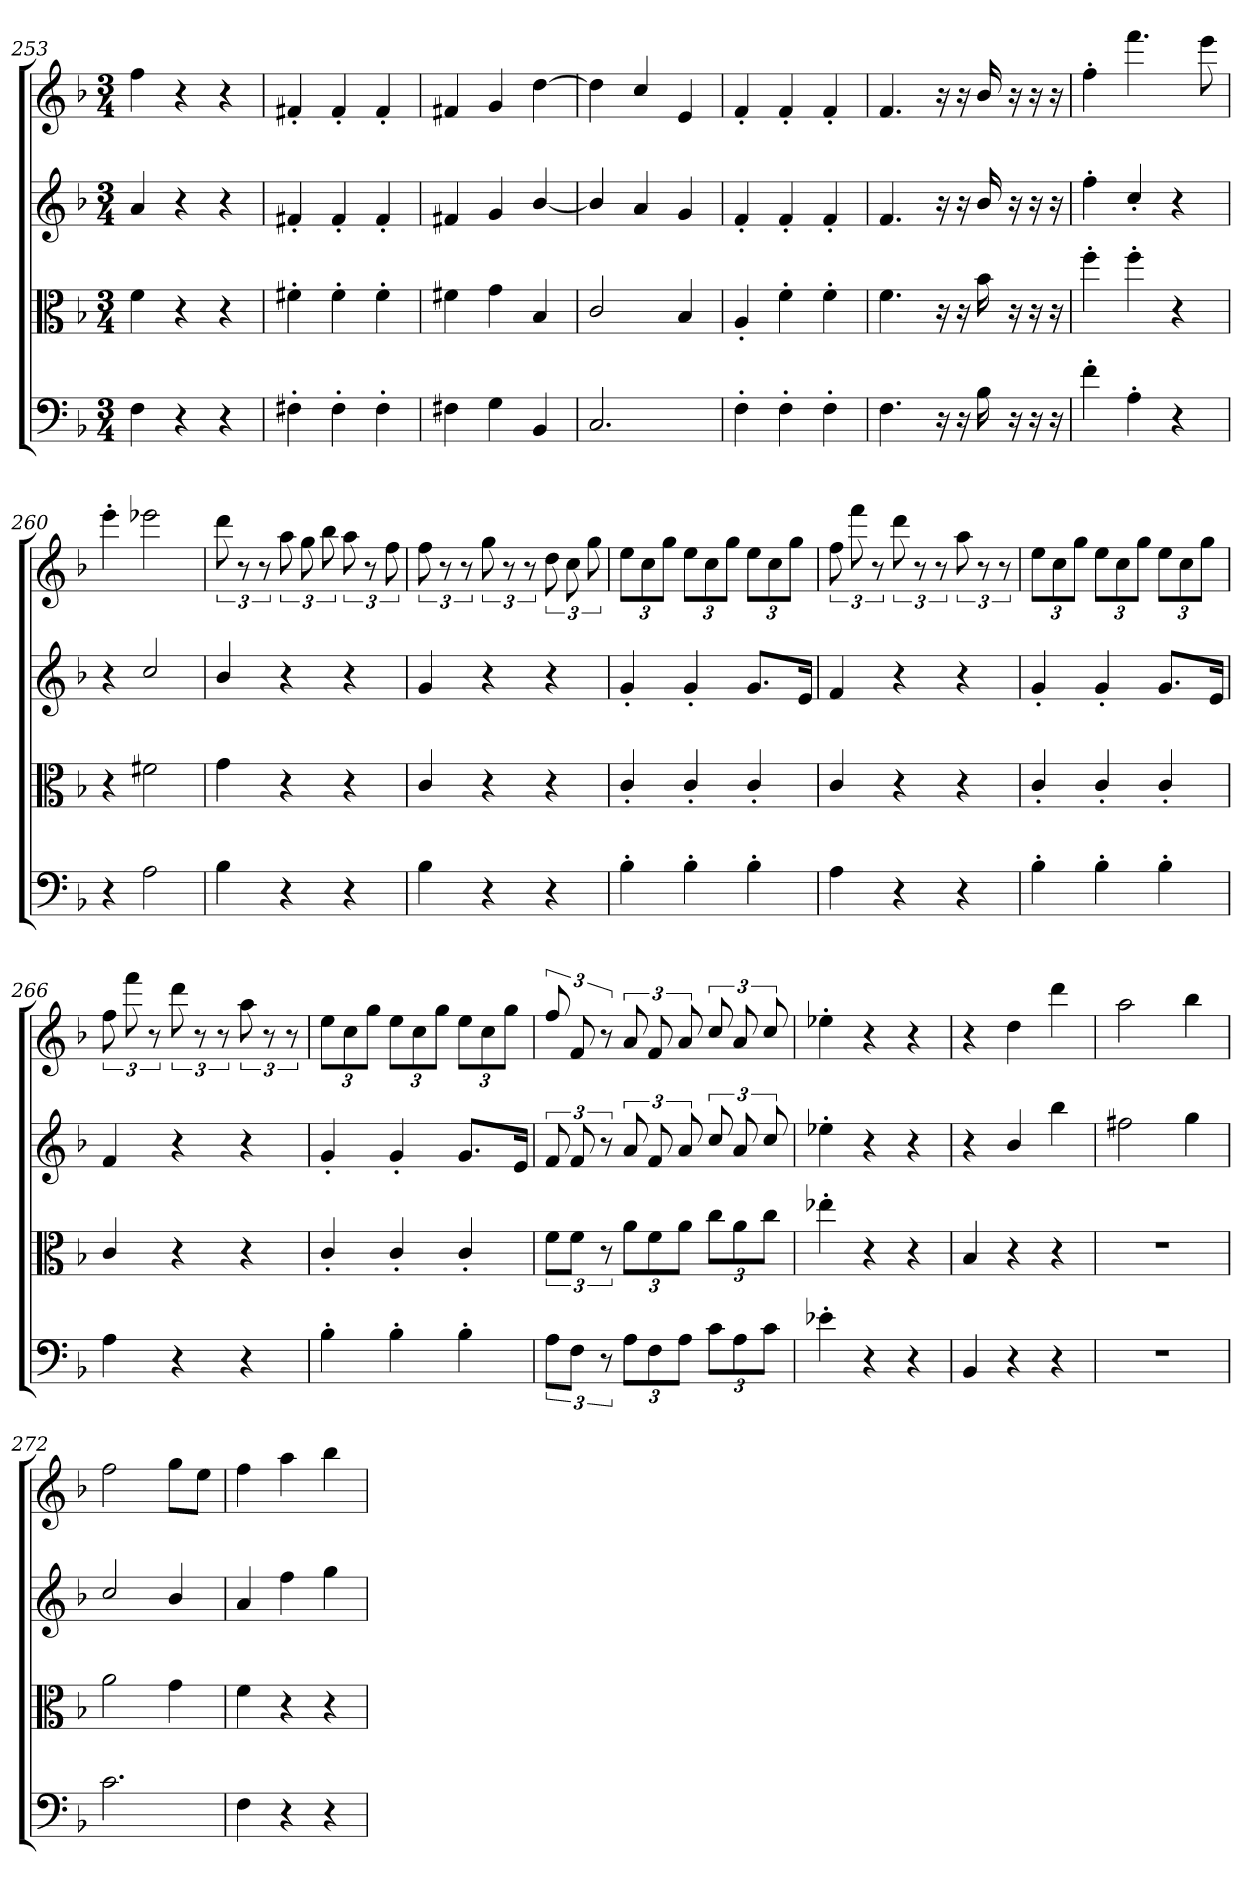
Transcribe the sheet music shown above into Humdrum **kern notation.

**kern	**kern	**kern	**kern
*part4	*part3	*part2	*part1
*staff4	*staff3	*staff2	*staff1
*clefF4	*clefC3	*clefG2	*clefG2
*k[b-]	*k[b-]	*k[b-]	*k[b-]
*F:	*F:	*F:	*F:
*M3/4	*M3/4	*M3/4	*M3/4
=253	=253	=253	=253
4F\	4f\	4a/	4ff\
4r	4r	4r	4r
4r	4r	4r	4r
=254	=254	=254	=254
4F#X'\	4f#X'\	4f#X'/	4f#X'/
4F#'\	4f#'\	4f#'/	4f#'/
4F#'\	4f#'\	4f#'/	4f#'/
=255	=255	=255	=255
4F#X\	4f#X\	4f#X/	4f#X/
4G\	4g\	4g/	4g/
4BB-/	4B-/	[4b-/	[4dd\
=256	=256	=256	=256
2.C/	2c/	4b-/]	4dd\]
.	.	4a/	4cc/
.	4B-/	4g/	4e/
=257	=257	=257	=257
4F'\	4A'/	4f'/	4f'/
4F'\	4f'\	4f'/	4f'/
4F'\	4f'\	4f'/	4f'/
=258	=258	=258	=258
4.F\	4.f\	4.f/	4.f/
16r	16r	16r	16r
16r	16r	16r	16r
16B-\	16b-\	16b-/	16b-/
16r	16r	16r	16r
16r	16r	16r	16r
16r	16r	16r	16r
=259	=259	=259	=259
4f'\	4ff'\	4ff'\	4ff'\
4A'\	4ff'\	4cc'/	4.fff\
4r	4r	4r	.
.	.	.	8eee\
=260	=260	=260	=260
4r	4r	4r	4eee'\
2A\	2f#X\	2cc/	2eee-X\
=261	=261	=261	=261
4B-\	4g\	4b-/	12ddd\
.	.	.	12r
.	.	.	12r
4r	4r	4r	12aa\
.	.	.	12gg\
.	.	.	12bb-\
4r	4r	4r	12aa\
.	.	.	12r
.	.	.	12ff\
=262	=262	=262	=262
4B-\	4c/	4g/	12ff\
.	.	.	12r
.	.	.	12r
4r	4r	4r	12gg\
.	.	.	12r
.	.	.	12r
4r	4r	4r	12dd\
.	.	.	12cc\
.	.	.	12gg\
=263	=263	=263	=263
4B-'\	4c'/	4g'/	12ee\L
.	.	.	12cc\
.	.	.	12gg\J
4B-'\	4c'/	4g'/	12ee\L
.	.	.	12cc\
.	.	.	12gg\J
4B-'\	4c'/	8.g/L	12ee\L
.	.	.	12cc\
.	.	.	12gg\J
.	.	16e/Jk	.
=264	=264	=264	=264
4A\	4c/	4f/	12ff\
.	.	.	12fff\
.	.	.	12r
4r	4r	4r	12ddd\
.	.	.	12r
.	.	.	12r
4r	4r	4r	12aa\
.	.	.	12r
.	.	.	12r
=265	=265	=265	=265
4B-'\	4c'/	4g'/	12ee\L
.	.	.	12cc\
.	.	.	12gg\J
4B-'\	4c'/	4g'/	12ee\L
.	.	.	12cc\
.	.	.	12gg\J
4B-'\	4c'/	8.g/L	12ee\L
.	.	.	12cc\
.	.	.	12gg\J
.	.	16e/Jk	.
=266	=266	=266	=266
4A\	4c/	4f/	12ff\
.	.	.	12fff\
.	.	.	12r
4r	4r	4r	12ddd\
.	.	.	12r
.	.	.	12r
4r	4r	4r	12aa\
.	.	.	12r
.	.	.	12r
=267	=267	=267	=267
4B-'\	4c'/	4g'/	12ee\L
.	.	.	12cc\
.	.	.	12gg\J
4B-'\	4c'/	4g'/	12ee\L
.	.	.	12cc\
.	.	.	12gg\J
4B-'\	4c'/	8.g/L	12ee\L
.	.	.	12cc\
.	.	.	12gg\J
.	.	16e/Jk	.
=268	=268	=268	=268
12A\L	12f\L	12f/	12ff/
12F\J	12f\J	12f/	12f/
12r	12r	12r	12r
12A\L	12a\L	12a/	12a/
12F\	12f\	12f/	12f/
12A\J	12a\J	12a/	12a/
12c\L	12cc\L	12cc/	12cc/
12A\	12a\	12a/	12a/
12c\J	12cc\J	12cc/	12cc/
=269	=269	=269	=269
4e-X'\	4ee-X'\	4ee-X'\	4ee-X'\
4r	4r	4r	4r
4r	4r	4r	4r
=270	=270	=270	=270
4BB-/	4B-/	4r	4r
4r	4r	4b-/	4dd\
4r	4r	4bb-\	4ddd\
=271	=271	=271	=271
2.r	2.r	2ff#X\	2aa\
.	.	4gg\	4bb-\
=272	=272	=272	=272
2.c\	2a\	2cc/	2ff\
.	4g\	4b-/	8gg\L
.	.	.	8ee\J
=273	=273	=273	=273
4F\	4f\	4a/	4ff\
4r	4r	4ff\	4aa\
4r	4r	4gg\	4bb-\
=	=	=	=
*-	*-	*-	*-
